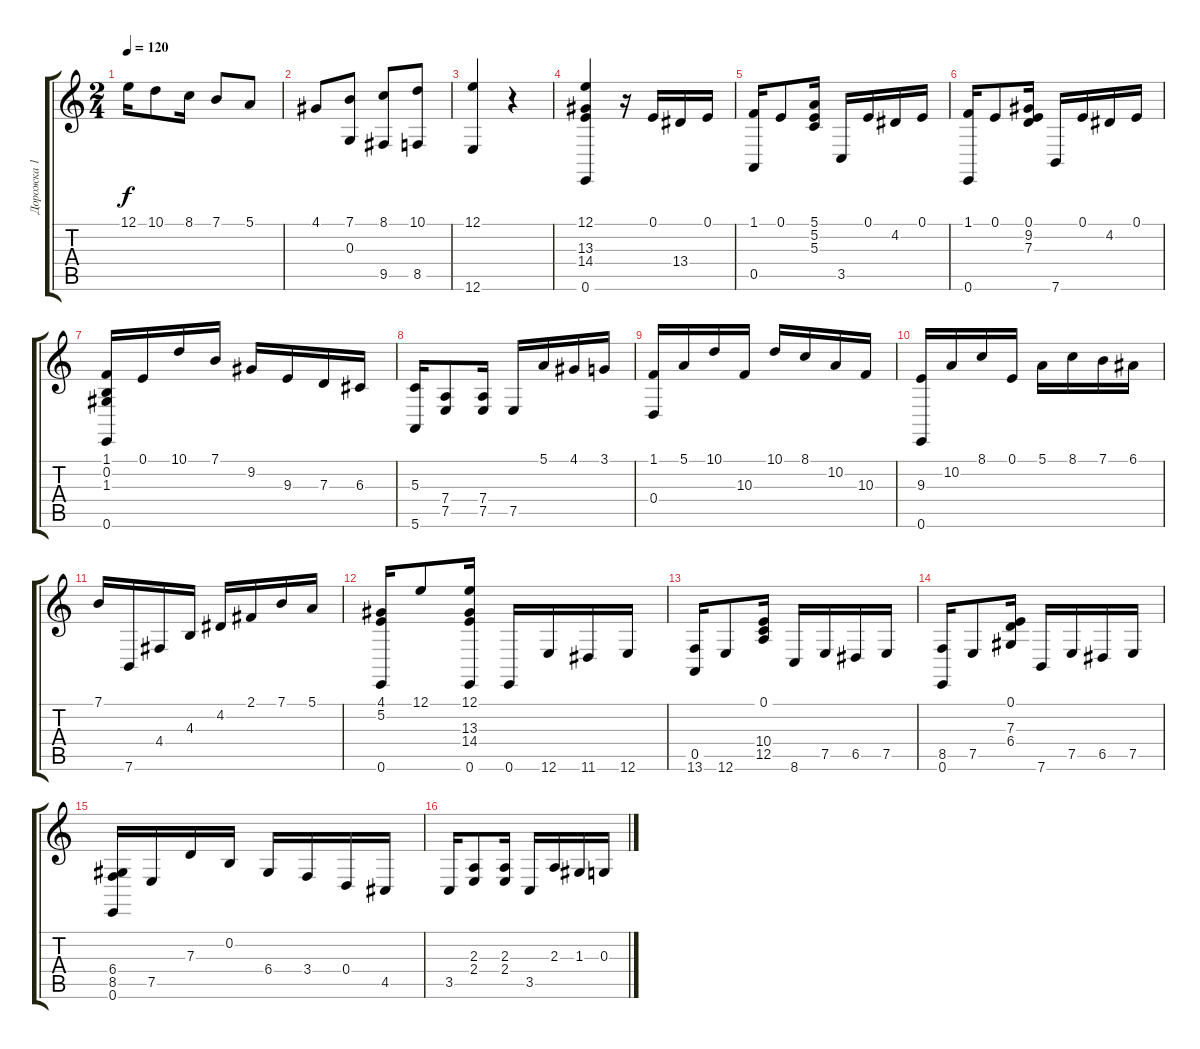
\track ("Дорожка 1" "Дорожка 1") {instrument electricgrandpiano}
\staff {score tabs}
\tuning (E4 B3 G3 D3 A2 E2) {hide}
\ts (2 4)
\tempo 120
\clef g2
\ks c
12.1.16{dy f instrument electricgrandpiano} 10.1.8 8.1.16 7.1.8 5.1.8 |
4.1.8 (7.1 0.3).8 (8.1 9.5).8 (10.1 8.5).8 |
(12.1 12.6).4 r.4 |
(12.1 13.3 14.4 0.6).4 r.16 0.1.16 13.4.16 0.1.16 |
(1.1 0.5).16 0.1.8 (5.1 5.2 5.3).16 3.5.16 0.1.16 4.2.16 0.1.16 |
(1.1 0.6).16 0.1.8 (0.1 9.2 7.3).16 7.6.16 0.1.16 4.2.16 0.1.16 |
(1.1 0.2 1.3 0.6).16 0.1.16 10.1.16 7.1.16 9.2.16 9.3.16 7.3.16 6.3.16 |
(5.3 5.6).16 (7.4 7.5).8 (7.4 7.5).16 7.5.16 5.1.16 4.1.16 3.1.16 |
(1.1 0.4).16 5.1.16 10.1.16 10.3.16 10.1.16 8.1.16 10.2.16 10.3.16 |
(9.3 0.6).16 10.2.16 8.1.16 0.1.16 5.1.16 8.1.16 7.1.16 6.1.16 |
7.1.16 7.6.16 4.4.16 4.3.16 4.2.16 2.1.16 7.1.16 5.1.16 |
(4.1 5.2 0.6).16 12.1.8 (12.1 13.3 14.4 0.6).16 0.6.16 12.6.16 11.6.16 12.6.16 |
(0.5 13.6).16 12.6.8 (0.1 10.4 12.5).16 8.6.16 7.5.16 6.5.16 7.5.16 |
(8.5 0.6).16 7.5.8 (0.1 7.3 6.4).16 7.6.16 7.5.16 6.5.16 7.5.16 |
(6.4 8.5 0.6).16 7.5.16 7.3.16 0.2.16 6.4.16 3.4.16 0.4.16 4.5.16 |
3.5.16 (2.3 2.4).8 (2.3 2.4).16 3.5.16 2.3.16 1.3.16 0.3.16
